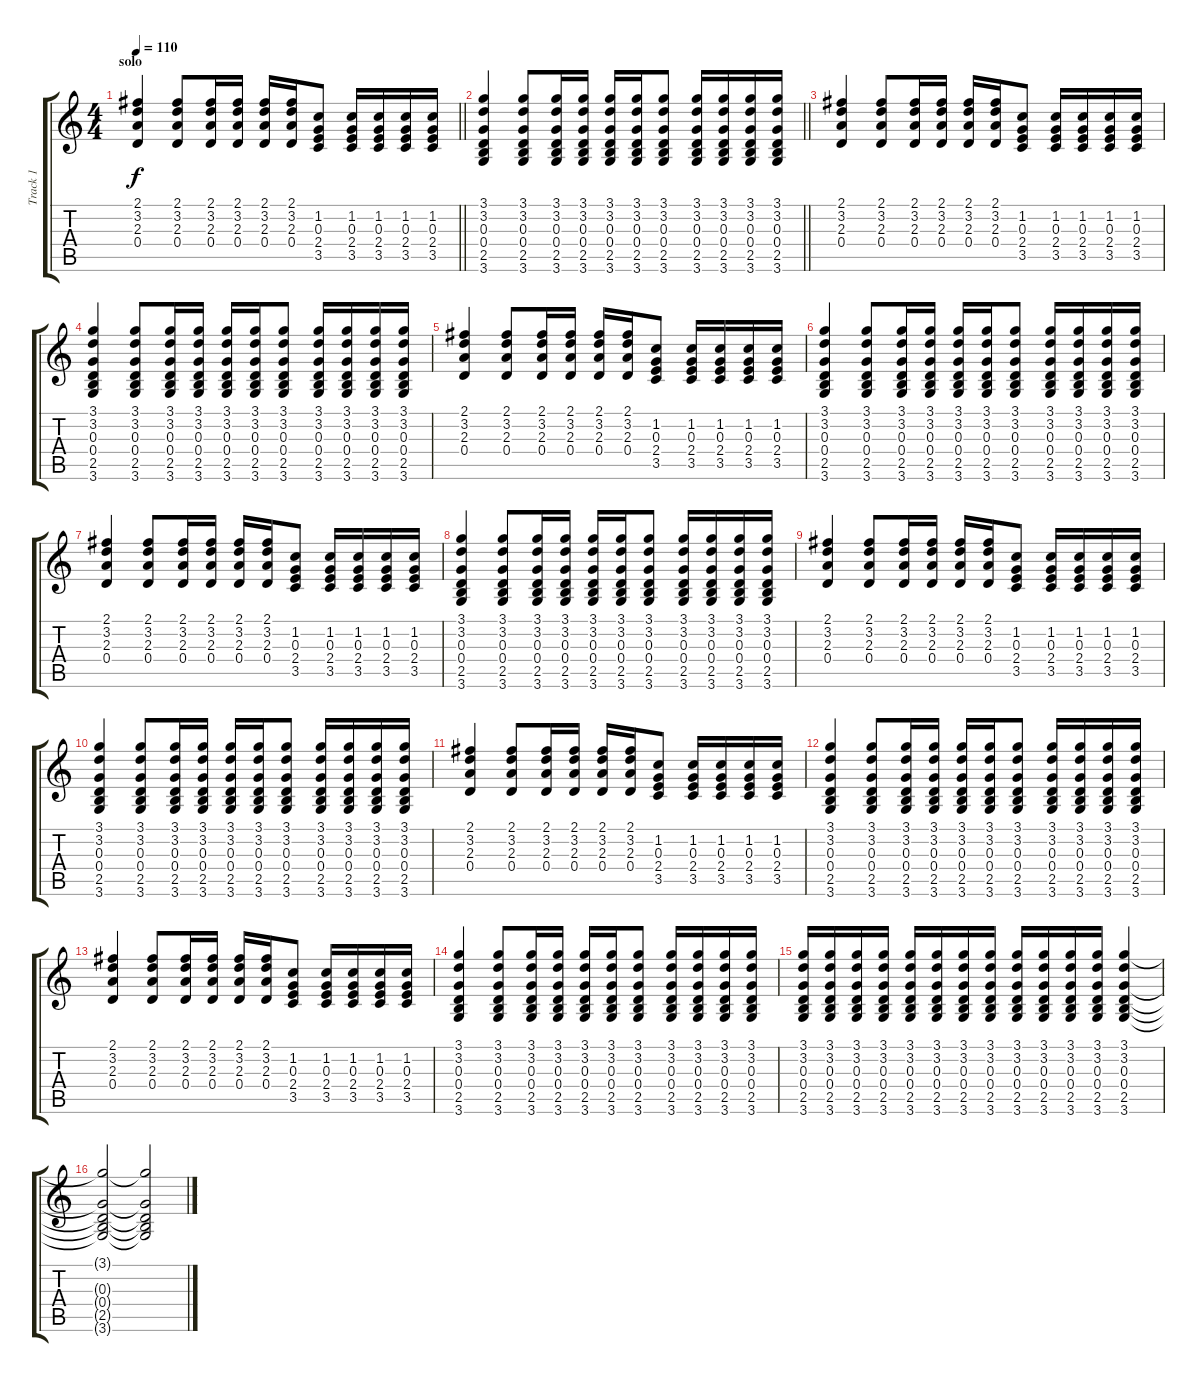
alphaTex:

\track ("Track 1" "Track 1") {instrument overdrivenguitar}
\staff {score tabs}
\tuning (E4 B3 G3 D3 A2 E2) {hide}
\ts (4 4)
\section ("" "solo")
\tempo 110
\clef g2
\barLineRight lightlight
\ks c
(2.1 3.2 2.3 0.4).4{dy f} (2.1 3.2 2.3 0.4).8 (2.1 3.2 2.3 0.4).16 (2.1 3.2 2.3 0.4).16 (2.1 3.2 2.3 0.4).16 (2.1 3.2 2.3 0.4).16 (1.2 0.3 2.4 3.5).8 (1.2 0.3 2.4 3.5).16 (1.2 0.3 2.4 3.5).16 (1.2 0.3 2.4 3.5).16 (1.2 0.3 2.4 3.5).16 |
\section ("" "")
\barLineRight lightlight
(3.1 3.2 0.3 0.4 2.5 3.6).4 (3.1 3.2 0.3 0.4 2.5 3.6).8 (3.1 3.2 0.3 0.4 2.5 3.6).16 (3.1 3.2 0.3 0.4 2.5 3.6).16 (3.1 3.2 0.3 0.4 2.5 3.6).16 (3.1 3.2 0.3 0.4 2.5 3.6).16 (3.1 3.2 0.3 0.4 2.5 3.6).8 (3.1 3.2 0.3 0.4 2.5 3.6).16 (3.1 3.2 0.3 0.4 2.5 3.6).16 (3.1 3.2 0.3 0.4 2.5 3.6).16 (3.1 3.2 0.3 0.4 2.5 3.6).16 |
(2.1 3.2 2.3 0.4).4 (2.1 3.2 2.3 0.4).8 (2.1 3.2 2.3 0.4).16 (2.1 3.2 2.3 0.4).16 (2.1 3.2 2.3 0.4).16 (2.1 3.2 2.3 0.4).16 (1.2 0.3 2.4 3.5).8 (1.2 0.3 2.4 3.5).16 (1.2 0.3 2.4 3.5).16 (1.2 0.3 2.4 3.5).16 (1.2 0.3 2.4 3.5).16 |
(3.1 3.2 0.3 0.4 2.5 3.6).4 (3.1 3.2 0.3 0.4 2.5 3.6).8 (3.1 3.2 0.3 0.4 2.5 3.6).16 (3.1 3.2 0.3 0.4 2.5 3.6).16 (3.1 3.2 0.3 0.4 2.5 3.6).16 (3.1 3.2 0.3 0.4 2.5 3.6).16 (3.1 3.2 0.3 0.4 2.5 3.6).8 (3.1 3.2 0.3 0.4 2.5 3.6).16 (3.1 3.2 0.3 0.4 2.5 3.6).16 (3.1 3.2 0.3 0.4 2.5 3.6).16 (3.1 3.2 0.3 0.4 2.5 3.6).16 |
(2.1 3.2 2.3 0.4).4 (2.1 3.2 2.3 0.4).8 (2.1 3.2 2.3 0.4).16 (2.1 3.2 2.3 0.4).16 (2.1 3.2 2.3 0.4).16 (2.1 3.2 2.3 0.4).16 (1.2 0.3 2.4 3.5).8 (1.2 0.3 2.4 3.5).16 (1.2 0.3 2.4 3.5).16 (1.2 0.3 2.4 3.5).16 (1.2 0.3 2.4 3.5).16 |
(3.1 3.2 0.3 0.4 2.5 3.6).4 (3.1 3.2 0.3 0.4 2.5 3.6).8 (3.1 3.2 0.3 0.4 2.5 3.6).16 (3.1 3.2 0.3 0.4 2.5 3.6).16 (3.1 3.2 0.3 0.4 2.5 3.6).16 (3.1 3.2 0.3 0.4 2.5 3.6).16 (3.1 3.2 0.3 0.4 2.5 3.6).8 (3.1 3.2 0.3 0.4 2.5 3.6).16 (3.1 3.2 0.3 0.4 2.5 3.6).16 (3.1 3.2 0.3 0.4 2.5 3.6).16 (3.1 3.2 0.3 0.4 2.5 3.6).16 |
(2.1 3.2 2.3 0.4).4 (2.1 3.2 2.3 0.4).8 (2.1 3.2 2.3 0.4).16 (2.1 3.2 2.3 0.4).16 (2.1 3.2 2.3 0.4).16 (2.1 3.2 2.3 0.4).16 (1.2 0.3 2.4 3.5).8 (1.2 0.3 2.4 3.5).16 (1.2 0.3 2.4 3.5).16 (1.2 0.3 2.4 3.5).16 (1.2 0.3 2.4 3.5).16 |
(3.1 3.2 0.3 0.4 2.5 3.6).4 (3.1 3.2 0.3 0.4 2.5 3.6).8 (3.1 3.2 0.3 0.4 2.5 3.6).16 (3.1 3.2 0.3 0.4 2.5 3.6).16 (3.1 3.2 0.3 0.4 2.5 3.6).16 (3.1 3.2 0.3 0.4 2.5 3.6).16 (3.1 3.2 0.3 0.4 2.5 3.6).8 (3.1 3.2 0.3 0.4 2.5 3.6).16 (3.1 3.2 0.3 0.4 2.5 3.6).16 (3.1 3.2 0.3 0.4 2.5 3.6).16 (3.1 3.2 0.3 0.4 2.5 3.6).16 |
(2.1 3.2 2.3 0.4).4 (2.1 3.2 2.3 0.4).8 (2.1 3.2 2.3 0.4).16 (2.1 3.2 2.3 0.4).16 (2.1 3.2 2.3 0.4).16 (2.1 3.2 2.3 0.4).16 (1.2 0.3 2.4 3.5).8 (1.2 0.3 2.4 3.5).16 (1.2 0.3 2.4 3.5).16 (1.2 0.3 2.4 3.5).16 (1.2 0.3 2.4 3.5).16 |
(3.1 3.2 0.3 0.4 2.5 3.6).4 (3.1 3.2 0.3 0.4 2.5 3.6).8 (3.1 3.2 0.3 0.4 2.5 3.6).16 (3.1 3.2 0.3 0.4 2.5 3.6).16 (3.1 3.2 0.3 0.4 2.5 3.6).16 (3.1 3.2 0.3 0.4 2.5 3.6).16 (3.1 3.2 0.3 0.4 2.5 3.6).8 (3.1 3.2 0.3 0.4 2.5 3.6).16 (3.1 3.2 0.3 0.4 2.5 3.6).16 (3.1 3.2 0.3 0.4 2.5 3.6).16 (3.1 3.2 0.3 0.4 2.5 3.6).16 |
(2.1 3.2 2.3 0.4).4{volume 15} (2.1 3.2 2.3 0.4).8 (2.1 3.2 2.3 0.4).16 (2.1 3.2 2.3 0.4).16 (2.1 3.2 2.3 0.4).16 (2.1 3.2 2.3 0.4).16 (1.2 0.3 2.4 3.5).8 (1.2 0.3 2.4 3.5).16 (1.2 0.3 2.4 3.5).16 (1.2 0.3 2.4 3.5).16 (1.2 0.3 2.4 3.5).16 |
(3.1 3.2 0.3 0.4 2.5 3.6).4 (3.1 3.2 0.3 0.4 2.5 3.6).8 (3.1 3.2 0.3 0.4 2.5 3.6).16 (3.1 3.2 0.3 0.4 2.5 3.6).16 (3.1 3.2 0.3 0.4 2.5 3.6).16 (3.1 3.2 0.3 0.4 2.5 3.6).16 (3.1 3.2 0.3 0.4 2.5 3.6).8 (3.1 3.2 0.3 0.4 2.5 3.6).16 (3.1 3.2 0.3 0.4 2.5 3.6).16 (3.1 3.2 0.3 0.4 2.5 3.6).16 (3.1 3.2 0.3 0.4 2.5 3.6).16 |
(2.1 3.2 2.3 0.4).4 (2.1 3.2 2.3 0.4).8 (2.1 3.2 2.3 0.4).16 (2.1 3.2 2.3 0.4).16 (2.1 3.2 2.3 0.4).16 (2.1 3.2 2.3 0.4).16 (1.2 0.3 2.4 3.5).8 (1.2 0.3 2.4 3.5).16 (1.2 0.3 2.4 3.5).16 (1.2 0.3 2.4 3.5).16 (1.2 0.3 2.4 3.5).16 |
(3.1 3.2 0.3 0.4 2.5 3.6).4 (3.1 3.2 0.3 0.4 2.5 3.6).8 (3.1 3.2 0.3 0.4 2.5 3.6).16 (3.1 3.2 0.3 0.4 2.5 3.6).16 (3.1 3.2 0.3 0.4 2.5 3.6).16 (3.1 3.2 0.3 0.4 2.5 3.6).16 (3.1 3.2 0.3 0.4 2.5 3.6).8 (3.1 3.2 0.3 0.4 2.5 3.6).16 (3.1 3.2 0.3 0.4 2.5 3.6).16 (3.1 3.2 0.3 0.4 2.5 3.6).16 (3.1 3.2 0.3 0.4 2.5 3.6).16 |
(3.1 3.2 0.3 0.4 2.5 3.6).16 (3.1 3.2 0.3 0.4 2.5 3.6).16 (3.1 3.2 0.3 0.4 2.5 3.6).16 (3.1 3.2 0.3 0.4 2.5 3.6).16 (3.1 3.2 0.3 0.4 2.5 3.6).16 (3.1 3.2 0.3 0.4 2.5 3.6).16 (3.1 3.2 0.3 0.4 2.5 3.6).16 (3.1 3.2 0.3 0.4 2.5 3.6).16 (3.1 3.2 0.3 0.4 2.5 3.6).16 (3.1 3.2 0.3 0.4 2.5 3.6).16 (3.1 3.2 0.3 0.4 2.5 3.6).16 (3.1 3.2 0.3 0.4 2.5 3.6).16 (3.1 3.2 0.3 0.4 2.5 3.6).4 |
(3.1{t} 0.3{t} 0.4{t} 2.5{t} 3.6{t}).2 (3.1{t} 0.3{t} 0.4{t} 2.5{t} 3.6{t}).2{volume 0}
